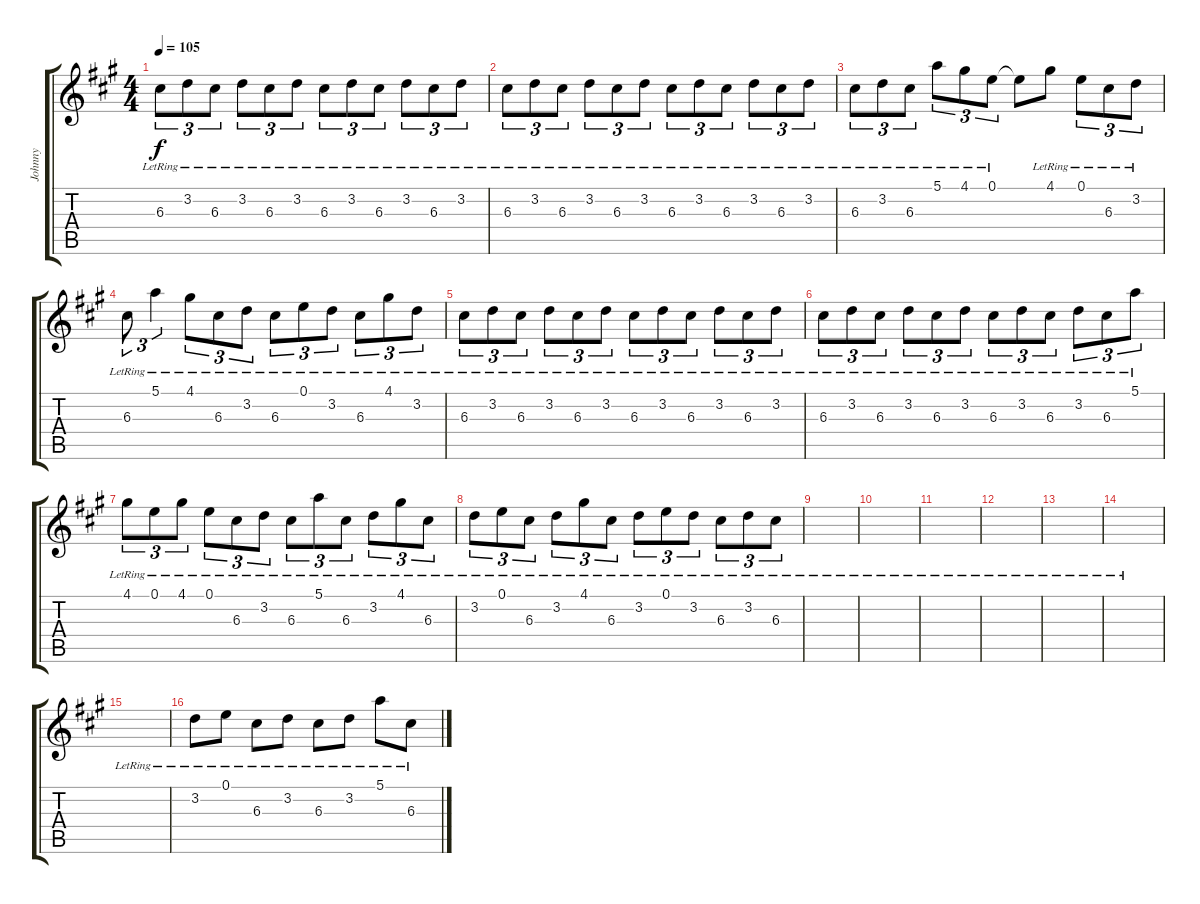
\track ("Johnny" "Johnny") {instrument electricguitarjazz}
\staff {score tabs}
\tuning (E4 B3 G3 D3 A2 E2) {hide}
\ts (4 4)
\tempo 105
\clef g2
\ks a
6.3{lr}.8{tu (3 2) dy f volume 8} 3.2{lr}.8{tu (3 2)} 6.3{lr}.8{tu (3 2)} 3.2{lr}.8{tu (3 2)} 6.3{lr}.8{tu (3 2)} 3.2{lr}.8{tu (3 2)} 6.3{lr}.8{tu (3 2)} 3.2{lr}.8{tu (3 2)} 6.3{lr}.8{tu (3 2)} 3.2{lr}.8{tu (3 2)} 6.3{lr}.8{tu (3 2)} 3.2{lr}.8{tu (3 2)} |
6.3{lr}.8{tu (3 2)} 3.2{lr}.8{tu (3 2)} 6.3{lr}.8{tu (3 2)} 3.2{lr}.8{tu (3 2)} 6.3{lr}.8{tu (3 2)} 3.2{lr}.8{tu (3 2)} 6.3{lr}.8{tu (3 2)} 3.2{lr}.8{tu (3 2)} 6.3{lr}.8{tu (3 2)} 3.2{lr}.8{tu (3 2)} 6.3{lr}.8{tu (3 2)} 3.2{lr}.8{tu (3 2)} |
6.3{lr}.8{tu (3 2)} 3.2{lr}.8{tu (3 2)} 6.3{lr}.8{tu (3 2)} 5.1{lr}.8{tu (3 2)} 4.1{lr}.8{tu (3 2)} 0.1{lr}.8{tu (3 2)} 0.1{t}.8 4.1{lr}.8 0.1{lr}.8{tu (3 2)} 6.3{lr}.8{tu (3 2)} 3.2{lr}.8{tu (3 2)} |
6.3{lr}.8{tu (3 2)} 5.1{lr}.4{tu (3 2)} 4.1{lr}.8{tu (3 2)} 6.3{lr}.8{tu (3 2)} 3.2{lr}.8{tu (3 2)} 6.3{lr}.8{tu (3 2)} 0.1{lr}.8{tu (3 2)} 3.2{lr}.8{tu (3 2)} 6.3{lr}.8{tu (3 2)} 4.1{lr}.8{tu (3 2)} 3.2{lr}.8{tu (3 2)} |
6.3{lr}.8{tu (3 2)} 3.2{lr}.8{tu (3 2)} 6.3{lr}.8{tu (3 2)} 3.2{lr}.8{tu (3 2)} 6.3{lr}.8{tu (3 2)} 3.2{lr}.8{tu (3 2)} 6.3{lr}.8{tu (3 2)} 3.2{lr}.8{tu (3 2)} 6.3{lr}.8{tu (3 2)} 3.2{lr}.8{tu (3 2)} 6.3{lr}.8{tu (3 2)} 3.2{lr}.8{tu (3 2)} |
6.3{lr}.8{tu (3 2)} 3.2{lr}.8{tu (3 2)} 6.3{lr}.8{tu (3 2)} 3.2{lr}.8{tu (3 2)} 6.3{lr}.8{tu (3 2)} 3.2{lr}.8{tu (3 2)} 6.3{lr}.8{tu (3 2)} 3.2{lr}.8{tu (3 2)} 6.3{lr}.8{tu (3 2)} 3.2{lr}.8{tu (3 2)} 6.3{lr}.8{tu (3 2)} 5.1{lr}.8{tu (3 2)} |
4.1{lr}.8{tu (3 2)} 0.1{lr}.8{tu (3 2)} 4.1{lr}.8{tu (3 2)} 0.1{lr}.8{tu (3 2)} 6.3{lr}.8{tu (3 2)} 3.2{lr}.8{tu (3 2)} 6.3{lr}.8{tu (3 2)} 5.1{lr}.8{tu (3 2)} 6.3{lr}.8{tu (3 2)} 3.2{lr}.8{tu (3 2)} 4.1{lr}.8{tu (3 2)} 6.3{lr}.8{tu (3 2)} |
3.2{lr}.8{tu (3 2)} 0.1{lr}.8{tu (3 2)} 6.3{lr}.8{tu (3 2)} 3.2{lr}.8{tu (3 2)} 4.1{lr}.8{tu (3 2)} 6.3{lr}.8{tu (3 2)} 3.2{lr}.8{tu (3 2)} 0.1{lr}.8{tu (3 2)} 3.2{lr}.8{tu (3 2)} 6.3{lr}.8{tu (3 2)} 3.2{lr}.8{tu (3 2)} 6.3{lr}.8{tu (3 2)} |
|
|
|
|
|
|
|
3.2{lr}.8{volume 10} 0.1{lr}.8 6.3{lr}.8 3.2{lr}.8 6.3{lr}.8 3.2{lr}.8 5.1{lr}.8 6.3{lr}.8
